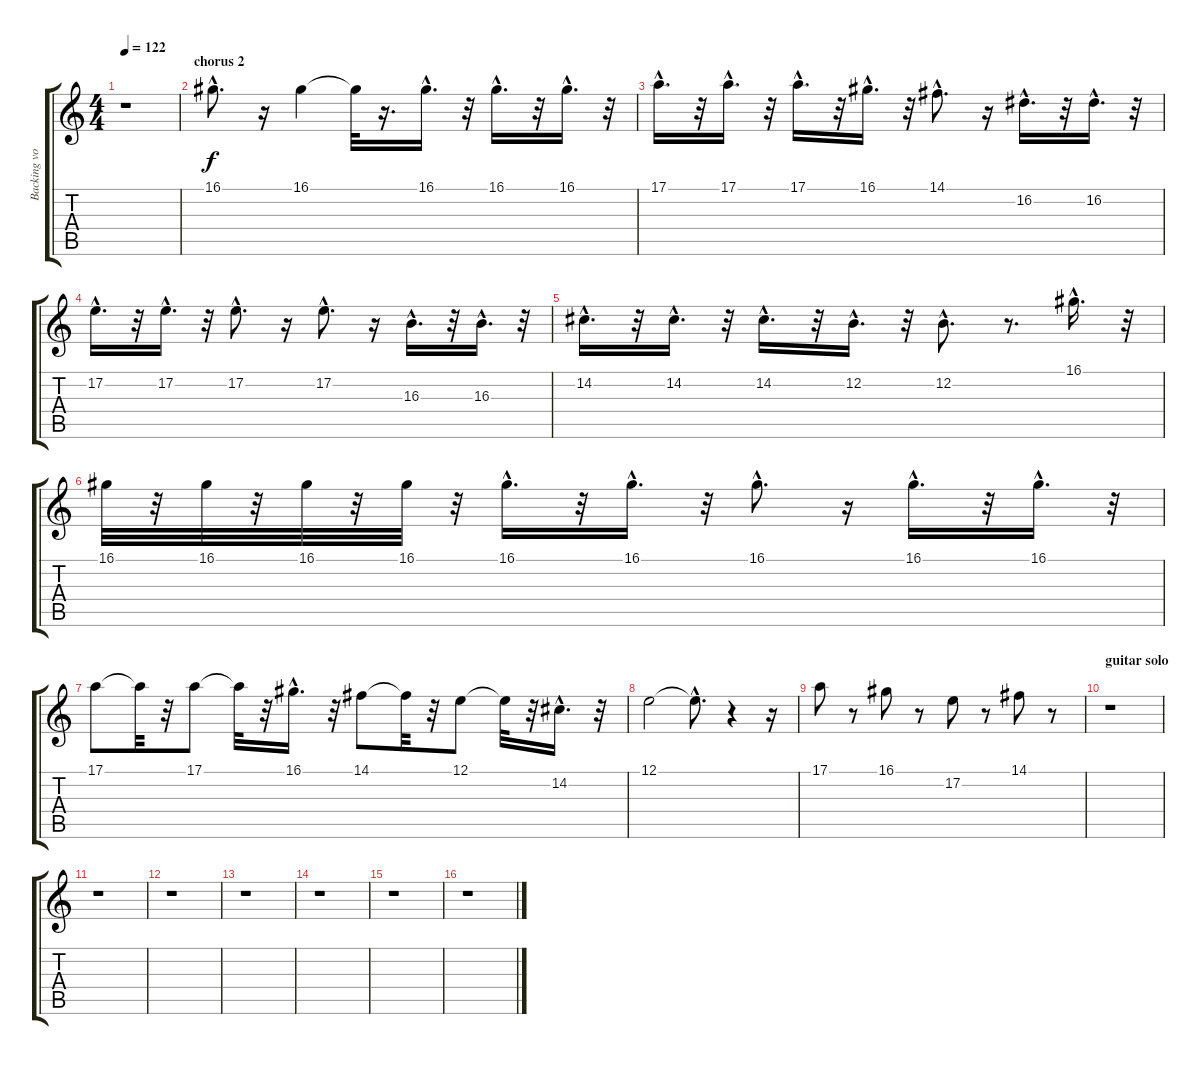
\track ("Backing vocals" "Backing vo") {instrument voiceoohs}
\staff {score tabs}
\tuning (E4 B3 G3 D3 A2 E2) {hide}
\ts (4 4)
\tempo 122
\clef g2
\ks c
r.1{dy f} |
\section ("" "chorus 2")
16.1{hac}.8{d} r.16 16.1.4 16.1{t}.32 r.16{d} 16.1{hac}.16{d} r.32 16.1{hac}.16{d} r.32 16.1{hac}.16{d} r.32 |
17.1{hac}.16{d} r.32 17.1{hac}.16{d} r.32 17.1{hac}.16{d} r.32 16.1{hac}.16{d} r.32 14.1{hac}.8{d} r.16 16.2{hac}.16{d} r.32 16.2{hac}.16{d} r.32 |
17.2{hac}.16{d} r.32 17.2{hac}.16{d} r.32 17.2{hac}.8{d} r.16 17.2{hac}.8{d} r.16 16.3{hac}.16{d} r.32 16.3{hac}.16{d} r.32 |
14.2{hac}.16{d} r.32 14.2{hac}.16{d} r.32 14.2{hac}.16{d} r.32 12.2{hac}.16{d} r.32 12.2{hac}.8{d} r.8{d} 16.1{hac}.16{d} r.32 |
16.1.32 r.32 16.1.32 r.32 16.1.32 r.32 16.1.32 r.32 16.1{hac}.16{d} r.32 16.1{hac}.16{d} r.32 16.1{hac}.8{d} r.16 16.1{hac}.16{d} r.32 16.1{hac}.16{d} r.32 |
17.1.8 17.1{t}.32 r.32 17.1.8 17.1{t}.32 r.32 16.1{hac}.16{d} r.32 14.1.8 14.1{t}.32 r.32 12.1.8 12.1{t}.32 r.32 14.2{hac}.16{d} r.32 |
12.1.2 12.1{hac t}.8{d} r.4 r.16 |
17.1.8 r.8 16.1.8 r.8 17.2.8 r.8 14.1.8 r.8 |
\section ("" "guitar solo")
r.1 |
r.1 |
r.1 |
r.1 |
r.1 |
r.1 |
r.1
